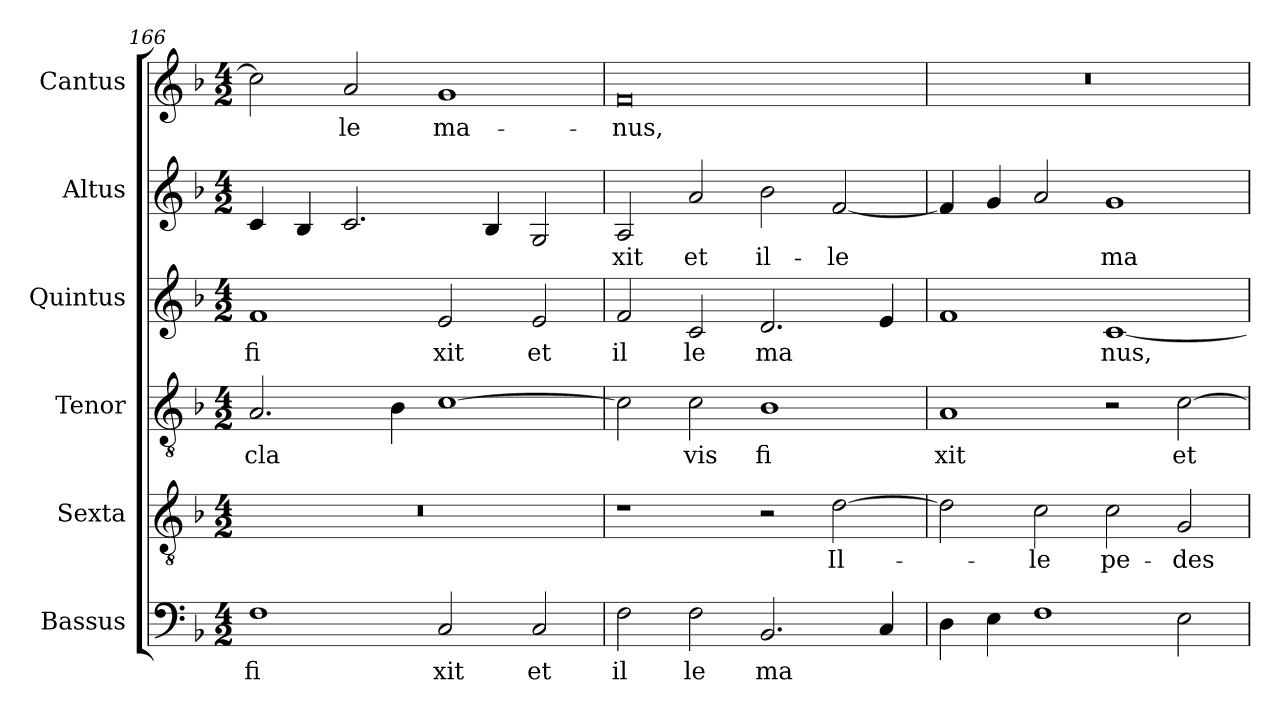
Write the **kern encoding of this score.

**kern	**text	**kern	**text	**kern	**text	**kern	**text	**kern	**text	**kern	**text
*part6	*part6	*part5	*part5	*part4	*part4	*part3	*part3	*part2	*part2	*part1	*part1
*staff6	*staff6	*staff5	*staff5	*staff4	*staff4	*staff3	*staff3	*staff2	*staff2	*staff1	*staff1
*I"Bassus	*	*I"Sexta	*	*I"Tenor	*	*I"Quintus	*	*I"Altus	*	*I"Cantus	*
*I'Bassus	*	*I'Sexta	*	*I'Tenor	*	*I'Quintus	*	*I'Altus	*	*I'Cantus	*
*clefF4	*	*clefGv2	*	*clefGv2	*	*clefG2	*	*clefG2	*	*clefG2	*
*k[b-]	*	*k[b-]	*	*k[b-]	*	*k[b-]	*	*k[b-]	*	*k[b-]	*
*F:	*	*F:	*	*F:	*	*F:	*	*F:	*	*F:	*
*M4/2	*	*M4/2	*	*M4/2	*	*M4/2	*	*M4/2	*	*M4/2	*
=166	=166	=166	=166	=166	=166	=166	=166	=166	=166	=166	=166
!	!LO:LY:b:cj	!	!	!	!LO:LY:b	!	!LO:LY:b:cj	!	!	!	!
1F	fi	0r	.	2.A/	cla	1f	fi	4c/	.	2cc\]	.
.	.	.	.	.	.	.	.	4B-/	.	.	.
!	!	!	!	!	!	!	!	!	!	!	!LO:LY:b:cj
.	.	.	.	.	.	.	.	2.c/	.	2a/	-le
.	.	.	.	4B-\	.	.	.	.	.	.	.
!	!LO:LY:b:cj	!	!	!	!	!	!LO:LY:b:cj	!	!	!	!LO:LY:b:cj
2C/	xit	.	.	[>1c	.	2e/	xit	.	.	1g	ma-
.	.	.	.	.	.	.	.	4B-/	.	.	.
!	!LO:LY:b:cj	!	!	!	!	!	!LO:LY:b:cj	!	!	!	!
2C/	et	.	.	.	.	2e/	et	2G/	.	.	.
=167	=167	=167	=167	=167	=167	=167	=167	=167	=167	=167	=167
!	!LO:LY:b:cj	!	!	!	!	!	!LO:LY:b:cj	!	!LO:LY:b:cj	!	!LO:LY:b:cj
2F\	il	1r	.	2c\]	.	2f/	il	2A/	-xit	0f	-nus,
!	!LO:LY:b:cj	!	!	!	!LO:LY:b:cj	!	!LO:LY:b:cj	!	!LO:LY:b:cj	!	!
2F\	le	.	.	2c\	vis	2c/	le	2a/	et	.	.
!	!LO:LY:b	!	!	!	!LO:LY:b:cj	!	!LO:LY:b	!	!LO:LY:b:cj	!	!
2.BB-/	ma	2r	.	1B-	fi	2.d/	ma	2b-\	il-	.	.
!	!	!	!LO:LY:b:cj	!	!	!	!	!	!LO:LY:b:cj	!	!
.	.	[>2d\	Il-	.	.	.	.	[<2f/	-le	.	.
4C/	.	.	.	.	.	4e/	.	.	.	.	.
=168	=168	=168	=168	=168	=168	=168	=168	=168	=168	=168	=168
!	!	!	!	!	!LO:LY:b:cj	!	!	!	!	!	!
4D\	.	2d\]	.	1A	xit	1f	.	4f/]	.	0r	.
4E\	.	.	.	.	.	.	.	4g/	.	.	.
!	!	!	!LO:LY:b:cj	!	!	!	!	!	!	!	!
1F	.	2c\	-le	.	.	.	.	2a/	.	.	.
!	!	!	!LO:LY:b:cj	!	!	!	!LO:LY:b	!	!LO:LY:b:cj	!	!
.	.	2c\	pe-	2r	.	[<1c	nus,	1g	ma-	.	.
!	!	!	!LO:LY:b:cj	!	!LO:LY:b:cj	!	!	!	!	!	!
2E\	.	2G/	-des	[>2c\	et	.	.	.	.	.	.
=	=	=	=	=	=	=	=	=	=	=	=
*-	*-	*-	*-	*-	*-	*-	*-	*-	*-	*-	*-
